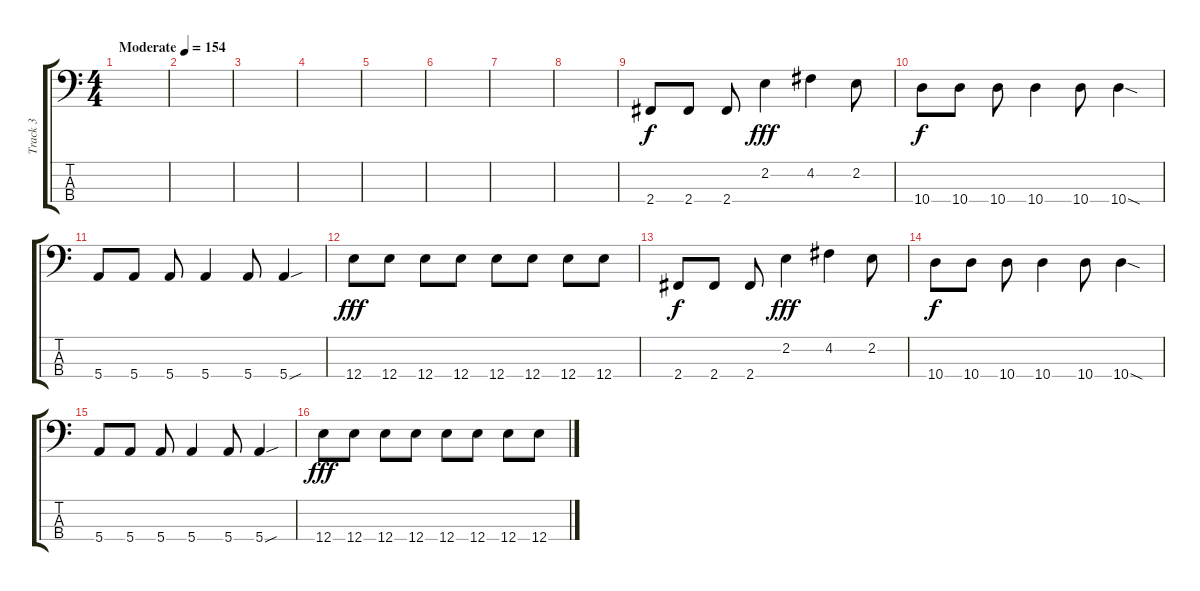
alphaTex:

\track ("Track 3" "Track 3") {instrument electricbassfinger}
\staff {score tabs}
\tuning (G2 D2 A1 E1) {hide}
\ts (4 4)
\tempo (154 "Moderate")
\clef f4
\ks c
|
|
|
|
|
|
|
|
2.4.8 2.4.8 2.4.8 2.2.4{dy fff} 4.2.4 2.2.8 |
10.4.8{dy f} 10.4.8 10.4.8 10.4.4 10.4.8 10.4{sod}.4 |
5.4.8 5.4.8 5.4.8 5.4.4 5.4.8 5.4{sou}.4 |
12.4.8{dy fff} 12.4.8 12.4.8 12.4.8 12.4.8 12.4.8 12.4.8 12.4.8 |
2.4.8{dy f} 2.4.8 2.4.8 2.2.4{dy fff} 4.2.4 2.2.8 |
10.4.8{dy f} 10.4.8 10.4.8 10.4.4 10.4.8 10.4{sod}.4 |
5.4.8 5.4.8 5.4.8 5.4.4 5.4.8 5.4{sou}.4 |
12.4.8{dy fff} 12.4.8 12.4.8 12.4.8 12.4.8 12.4.8 12.4.8 12.4.8
